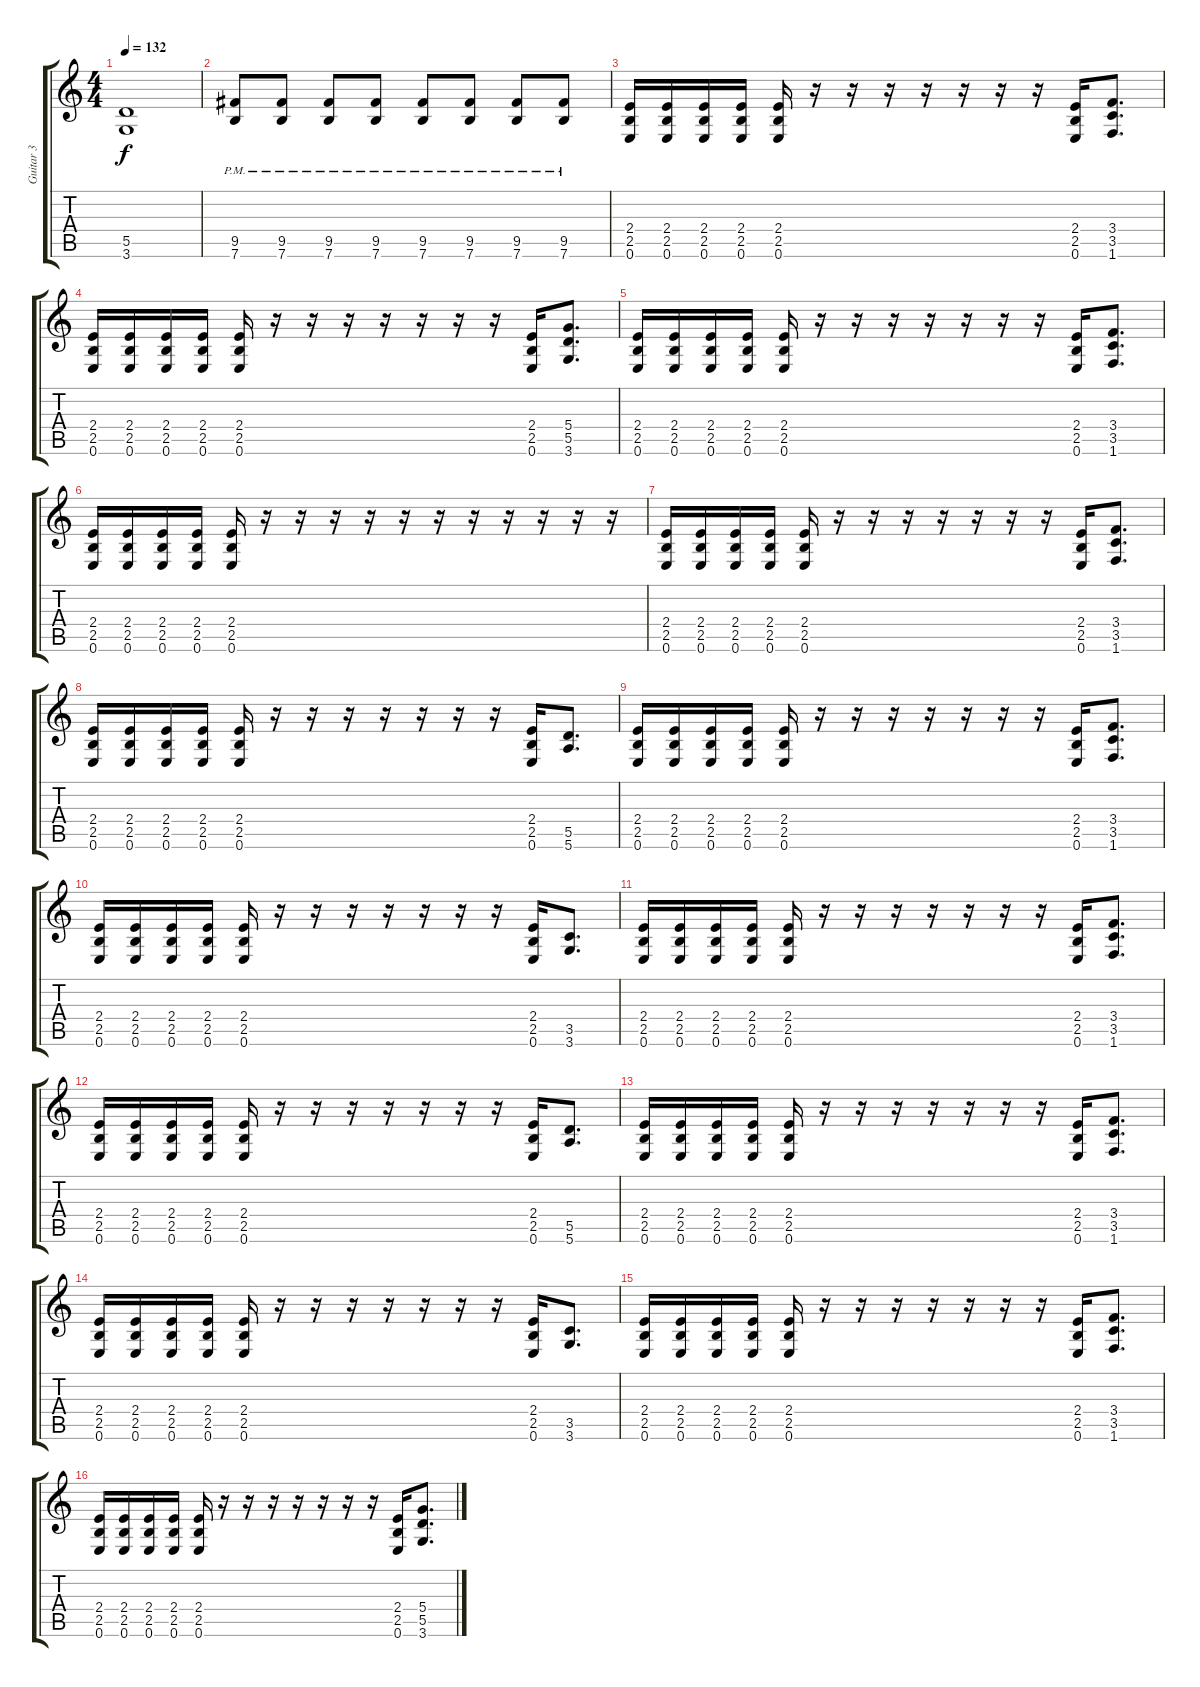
\track ("Guitar 3" "Guitar 3") {instrument distortionguitar}
\staff {score tabs}
\tuning (E4 B3 G3 D3 A2 E2) {hide}
\ts (4 4)
\tempo 132
\clef g2
\ks c
(5.5 3.6).1{dy f} |
(9.5{pm} 7.6).8 (9.5{pm} 7.6).8 (9.5{pm} 7.6).8 (9.5{pm} 7.6).8 (9.5{pm} 7.6).8 (9.5{pm} 7.6).8 (9.5{pm} 7.6).8 (9.5{pm} 7.6).8 |
(2.4 2.5 0.6).16 (2.4 2.5 0.6).16 (2.4 2.5 0.6).16 (2.4 2.5 0.6).16 (2.4 2.5 0.6).16 r.16 r.16 r.16 r.16 r.16 r.16 r.16 (2.4 2.5 0.6).16 (3.4 3.5 1.6).8{d} |
(2.4 2.5 0.6).16 (2.4 2.5 0.6).16 (2.4 2.5 0.6).16 (2.4 2.5 0.6).16 (2.4 2.5 0.6).16 r.16 r.16 r.16 r.16 r.16 r.16 r.16 (2.4 2.5 0.6).16 (5.4 5.5 3.6).8{d} |
(2.4 2.5 0.6).16 (2.4 2.5 0.6).16 (2.4 2.5 0.6).16 (2.4 2.5 0.6).16 (2.4 2.5 0.6).16 r.16 r.16 r.16 r.16 r.16 r.16 r.16 (2.4 2.5 0.6).16 (3.4 3.5 1.6).8{d} |
(2.4 2.5 0.6).16 (2.4 2.5 0.6).16 (2.4 2.5 0.6).16 (2.4 2.5 0.6).16 (2.4 2.5 0.6).16 r.16 r.16 r.16 r.16 r.16 r.16 r.16 r.16 r.16 r.16 r.16 |
(2.4 2.5 0.6).16 (2.4 2.5 0.6).16 (2.4 2.5 0.6).16 (2.4 2.5 0.6).16 (2.4 2.5 0.6).16 r.16 r.16 r.16 r.16 r.16 r.16 r.16 (2.4 2.5 0.6).16 (3.4 3.5 1.6).8{d} |
(2.4 2.5 0.6).16 (2.4 2.5 0.6).16 (2.4 2.5 0.6).16 (2.4 2.5 0.6).16 (2.4 2.5 0.6).16 r.16 r.16 r.16 r.16 r.16 r.16 r.16 (2.4 2.5 0.6).16 (5.5 5.6).8{d} |
(2.4 2.5 0.6).16 (2.4 2.5 0.6).16 (2.4 2.5 0.6).16 (2.4 2.5 0.6).16 (2.4 2.5 0.6).16 r.16 r.16 r.16 r.16 r.16 r.16 r.16 (2.4 2.5 0.6).16 (3.4 3.5 1.6).8{d} |
(2.4 2.5 0.6).16 (2.4 2.5 0.6).16 (2.4 2.5 0.6).16 (2.4 2.5 0.6).16 (2.4 2.5 0.6).16 r.16 r.16 r.16 r.16 r.16 r.16 r.16 (2.4 2.5 0.6).16 (3.5 3.6).8{d} |
(2.4 2.5 0.6).16 (2.4 2.5 0.6).16 (2.4 2.5 0.6).16 (2.4 2.5 0.6).16 (2.4 2.5 0.6).16 r.16 r.16 r.16 r.16 r.16 r.16 r.16 (2.4 2.5 0.6).16 (3.4 3.5 1.6).8{d} |
(2.4 2.5 0.6).16 (2.4 2.5 0.6).16 (2.4 2.5 0.6).16 (2.4 2.5 0.6).16 (2.4 2.5 0.6).16 r.16 r.16 r.16 r.16 r.16 r.16 r.16 (2.4 2.5 0.6).16 (5.5 5.6).8{d} |
(2.4 2.5 0.6).16 (2.4 2.5 0.6).16 (2.4 2.5 0.6).16 (2.4 2.5 0.6).16 (2.4 2.5 0.6).16 r.16 r.16 r.16 r.16 r.16 r.16 r.16 (2.4 2.5 0.6).16 (3.4 3.5 1.6).8{d} |
(2.4 2.5 0.6).16 (2.4 2.5 0.6).16 (2.4 2.5 0.6).16 (2.4 2.5 0.6).16 (2.4 2.5 0.6).16 r.16 r.16 r.16 r.16 r.16 r.16 r.16 (2.4 2.5 0.6).16 (3.5 3.6).8{d} |
(2.4 2.5 0.6).16 (2.4 2.5 0.6).16 (2.4 2.5 0.6).16 (2.4 2.5 0.6).16 (2.4 2.5 0.6).16 r.16 r.16 r.16 r.16 r.16 r.16 r.16 (2.4 2.5 0.6).16 (3.4 3.5 1.6).8{d} |
(2.4 2.5 0.6).16 (2.4 2.5 0.6).16 (2.4 2.5 0.6).16 (2.4 2.5 0.6).16 (2.4 2.5 0.6).16 r.16 r.16 r.16 r.16 r.16 r.16 r.16 (2.4 2.5 0.6).16 (5.4 5.5 3.6).8{d}
